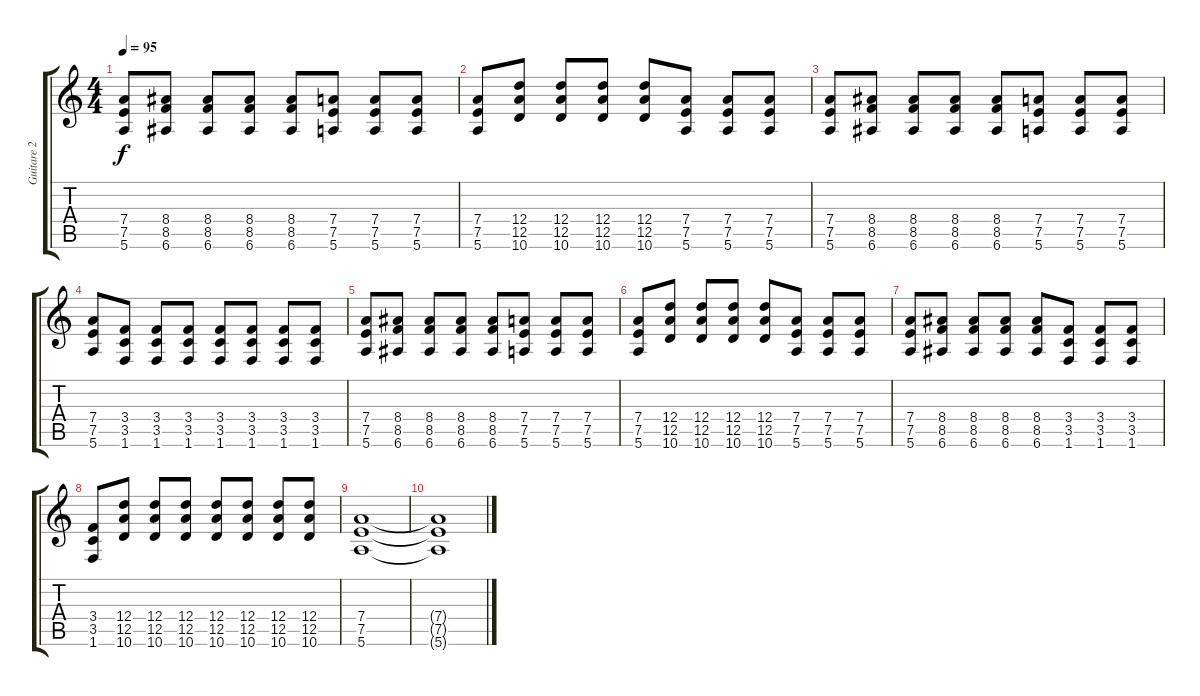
\track ("Guitare 2" "Guitare 2") {instrument distortionguitar}
\staff {score tabs}
\tuning (E4 B3 G3 D3 A2 E2) {hide}
\ts (4 4)
\tempo 95
\clef g2
\ks c
(7.4 7.5 5.6).8{dy f} (8.4 8.5 6.6).8 (8.4 8.5 6.6).8 (8.4 8.5 6.6).8 (8.4 8.5 6.6).8 (7.4 7.5 5.6).8 (7.4 7.5 5.6).8 (7.4 7.5 5.6).8 |
(7.4 7.5 5.6).8 (12.4 12.5 10.6).8 (12.4 12.5 10.6).8 (12.4 12.5 10.6).8 (12.4 12.5 10.6).8 (7.4 7.5 5.6).8 (7.4 7.5 5.6).8 (7.4 7.5 5.6).8 |
(7.4 7.5 5.6).8 (8.4 8.5 6.6).8 (8.4 8.5 6.6).8 (8.4 8.5 6.6).8 (8.4 8.5 6.6).8 (7.4 7.5 5.6).8 (7.4 7.5 5.6).8 (7.4 7.5 5.6).8 |
(7.4 7.5 5.6).8 (3.4 3.5 1.6).8 (3.4 3.5 1.6).8 (3.4 3.5 1.6).8 (3.4 3.5 1.6).8 (3.4 3.5 1.6).8 (3.4 3.5 1.6).8 (3.4 3.5 1.6).8 |
(7.4 7.5 5.6).8 (8.4 8.5 6.6).8 (8.4 8.5 6.6).8 (8.4 8.5 6.6).8 (8.4 8.5 6.6).8 (7.4 7.5 5.6).8 (7.4 7.5 5.6).8 (7.4 7.5 5.6).8 |
(7.4 7.5 5.6).8 (12.4 12.5 10.6).8 (12.4 12.5 10.6).8 (12.4 12.5 10.6).8 (12.4 12.5 10.6).8 (7.4 7.5 5.6).8 (7.4 7.5 5.6).8 (7.4 7.5 5.6).8 |
(7.4 7.5 5.6).8 (8.4 8.5 6.6).8 (8.4 8.5 6.6).8 (8.4 8.5 6.6).8 (8.4 8.5 6.6).8 (3.4 3.5 1.6).8 (3.4 3.5 1.6).8 (3.4 3.5 1.6).8 |
(3.4 3.5 1.6).8 (12.4 12.5 10.6).8 (12.4 12.5 10.6).8 (12.4 12.5 10.6).8 (12.4 12.5 10.6).8 (12.4 12.5 10.6).8 (12.4 12.5 10.6).8 (12.4 12.5 10.6).8 |
(7.4 7.5 5.6).1 |
(7.4{t} 7.5{t} 5.6{t}).1
